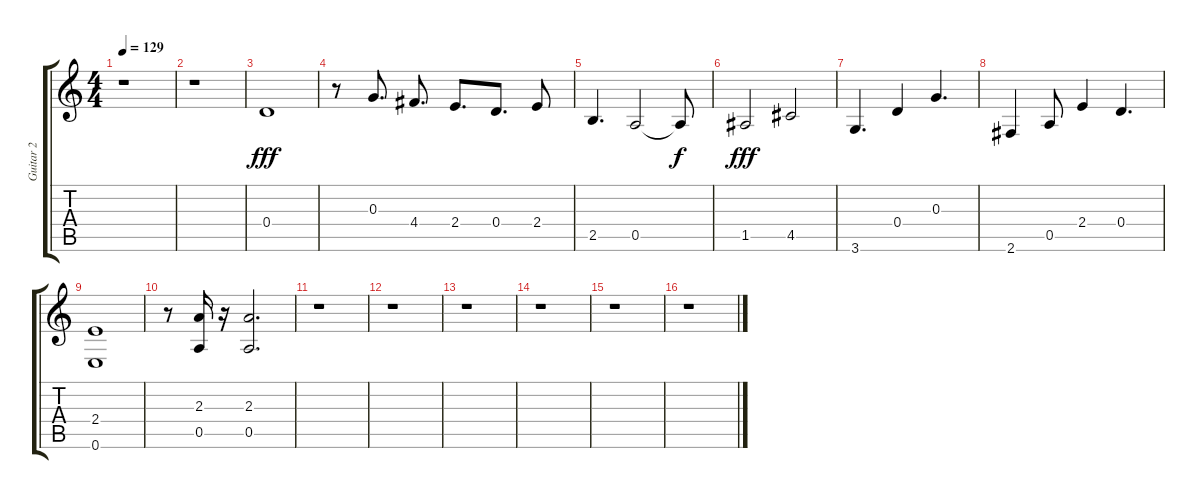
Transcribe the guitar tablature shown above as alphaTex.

\track ("Guitar 2" "Guitar 2") {instrument distortionguitar}
\staff {score tabs}
\tuning (E4 B3 G3 D3 A2 E2) {hide}
\ts (4 4)
\tempo 129
\clef g2
\ks c
r.1{dy fff} |
r.1 |
0.4.1 |
r.8 0.3.8{d} 4.4.8{d} 2.4.8{d} 0.4.8{d} 2.4.8 |
2.5.4{d} 0.5.2 0.5{t}.8{dy f} |
1.5.2{dy fff} 4.5.2 |
3.6.4{d} 0.4.4 0.3.4{d} |
2.6.4 0.5.8 2.4.4 0.4.4{d} |
(2.4 0.6).1 |
r.8 (2.3 0.5).16 r.16 (2.3 0.5).2{d} |
r.1 |
r.1 |
r.1 |
r.1 |
r.1 |
r.1
